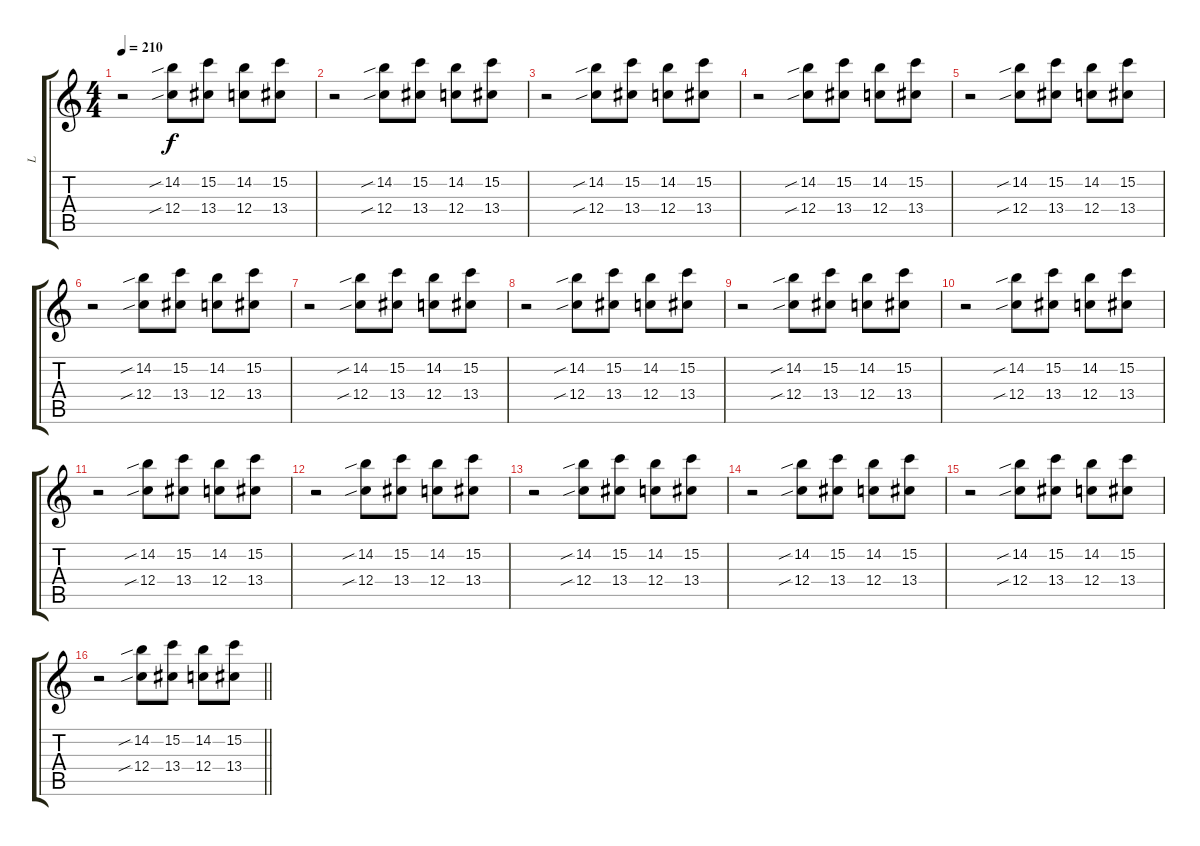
\track ("L" "L") {instrument distortionguitar}
\staff {score tabs}
\tuning (D4 A3 F3 C3 G2 C2) {hide}
\ts (4 4)
\tempo 210
\clef g2
\ks c
r.2{txt "" dy f instrument guitarfretnoise} (14.2{sib} 12.4{sib}).8 (15.2 13.4).8 (14.2 12.4).8 (15.2 13.4).8 |
r.2 (14.2{sib} 12.4{sib}).8 (15.2 13.4).8 (14.2 12.4).8 (15.2 13.4).8 |
r.2 (14.2{sib} 12.4{sib}).8 (15.2 13.4).8 (14.2 12.4).8 (15.2 13.4).8 |
r.2 (14.2{sib} 12.4{sib}).8 (15.2 13.4).8 (14.2 12.4).8 (15.2 13.4).8 |
r.2 (14.2{sib} 12.4{sib}).8 (15.2 13.4).8 (14.2 12.4).8 (15.2 13.4).8 |
r.2 (14.2{sib} 12.4{sib}).8 (15.2 13.4).8 (14.2 12.4).8 (15.2 13.4).8 |
r.2 (14.2{sib} 12.4{sib}).8 (15.2 13.4).8 (14.2 12.4).8 (15.2 13.4).8 |
r.2 (14.2{sib} 12.4{sib}).8 (15.2 13.4).8 (14.2 12.4).8 (15.2 13.4).8 |
r.2 (14.2{sib} 12.4{sib}).8 (15.2 13.4).8 (14.2 12.4).8 (15.2 13.4).8 |
r.2 (14.2{sib} 12.4{sib}).8 (15.2 13.4).8 (14.2 12.4).8 (15.2 13.4).8 |
r.2 (14.2{sib} 12.4{sib}).8 (15.2 13.4).8 (14.2 12.4).8 (15.2 13.4).8 |
r.2 (14.2{sib} 12.4{sib}).8 (15.2 13.4).8 (14.2 12.4).8 (15.2 13.4).8 |
r.2 (14.2{sib} 12.4{sib}).8 (15.2 13.4).8 (14.2 12.4).8 (15.2 13.4).8 |
r.2 (14.2{sib} 12.4{sib}).8 (15.2 13.4).8 (14.2 12.4).8 (15.2 13.4).8 |
r.2 (14.2{sib} 12.4{sib}).8 (15.2 13.4).8 (14.2 12.4).8 (15.2 13.4).8 |
\barLineRight lightlight
r.2 (14.2{sib} 12.4{sib}).8 (15.2 13.4).8 (14.2 12.4).8 (15.2 13.4).8
